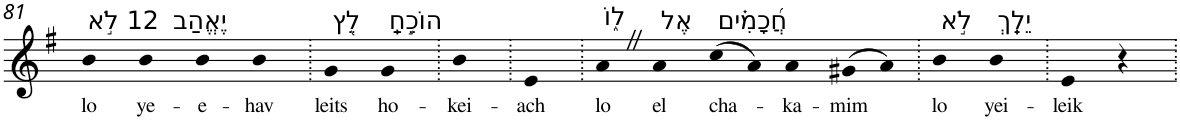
**kern	**text
*part1	*part1
*staff1	*staff1
*I"Piano	*
*I'Pno	*
!!LO:PB:g=z
*clefG2	*
*k[f#]	*
*G:	*
=81	=81
!LO:TX:a:t=12 לֹ֣א	!
!	!LO:LY:b
4b	lo
!LO:TX:a:t=יֶאֱהַב	!
!	!LO:LY:b
4b	ye-
!	!LO:LY:b
4b	-e-
!	!LO:LY:b
4b	-hav
=82.	=82.
!LO:TX:a:t=לֵ֭ץ	!
!	!LO:LY:b
4g	leits
!LO:TX:a:t=הוֹכֵ֣חַֽ	!
!	!LO:LY:b
4g	ho-
=83.	=83.
!	!LO:LY:b
4b	-kei-
=84.	=84.
!	!LO:LY:b
4e	-ach
=85.	=85.
!LO:TX:a:t=ל֑וֹ	!
!	!LO:LY:b
4aZ	lo
!LO:TX:a:t=אֶל	!
!	!LO:LY:b
4a	el
!LO:TX:a:t=חֲ֝כָמִ֗ים	!
!	!LO:LY:b
(>8cc	cha-
8a)	.
!	!LO:LY:b
4a	-ka-
!	!LO:LY:b
(>8g#X	-mim
8a)	.
=86.	=86.
!LO:TX:a:t=לֹ֣א	!
!	!LO:LY:b
4b	lo
!LO:TX:a:t=יֵלֵֽךְ	!
!	!LO:LY:b
4b	yei-
=87.	=87.
!	!LO:LY:b
4e	-leik
4r	.
=.	=.
*-	*-
